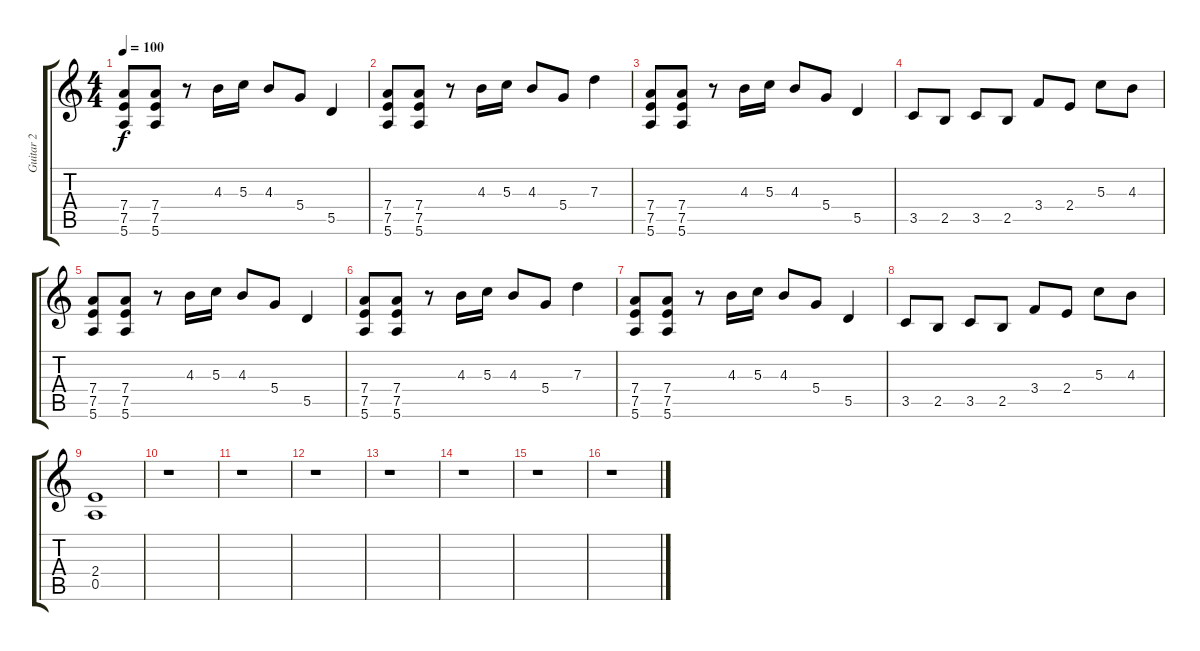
\track ("Guitar 2" "Guitar 2") {instrument distortionguitar}
\staff {score tabs}
\tuning (E4 B3 G3 D3 A2 E2) {hide}
\ts (4 4)
\tempo 100
\clef g2
\ks c
(7.4 7.5 5.6).8{dy f instrument distortionguitar} (7.4 7.5 5.6).8 r.8 4.3.16 5.3.16 4.3.8 5.4.8 5.5.4 |
(7.4 7.5 5.6).8 (7.4 7.5 5.6).8 r.8 4.3.16 5.3.16 4.3.8 5.4.8 7.3.4 |
(7.4 7.5 5.6).8 (7.4 7.5 5.6).8 r.8 4.3.16 5.3.16 4.3.8 5.4.8 5.5.4 |
3.5.8 2.5.8 3.5.8 2.5.8 3.4.8 2.4.8 5.3.8 4.3.8 |
(7.4 7.5 5.6).8 (7.4 7.5 5.6).8 r.8 4.3.16 5.3.16 4.3.8 5.4.8 5.5.4 |
(7.4 7.5 5.6).8 (7.4 7.5 5.6).8 r.8 4.3.16 5.3.16 4.3.8 5.4.8 7.3.4 |
(7.4 7.5 5.6).8 (7.4 7.5 5.6).8 r.8 4.3.16 5.3.16 4.3.8 5.4.8 5.5.4 |
3.5.8 2.5.8 3.5.8 2.5.8 3.4.8 2.4.8 5.3.8 4.3.8 |
(2.4 0.5).1 |
r.1 |
r.1 |
r.1 |
r.1 |
r.1 |
r.1 |
r.1
